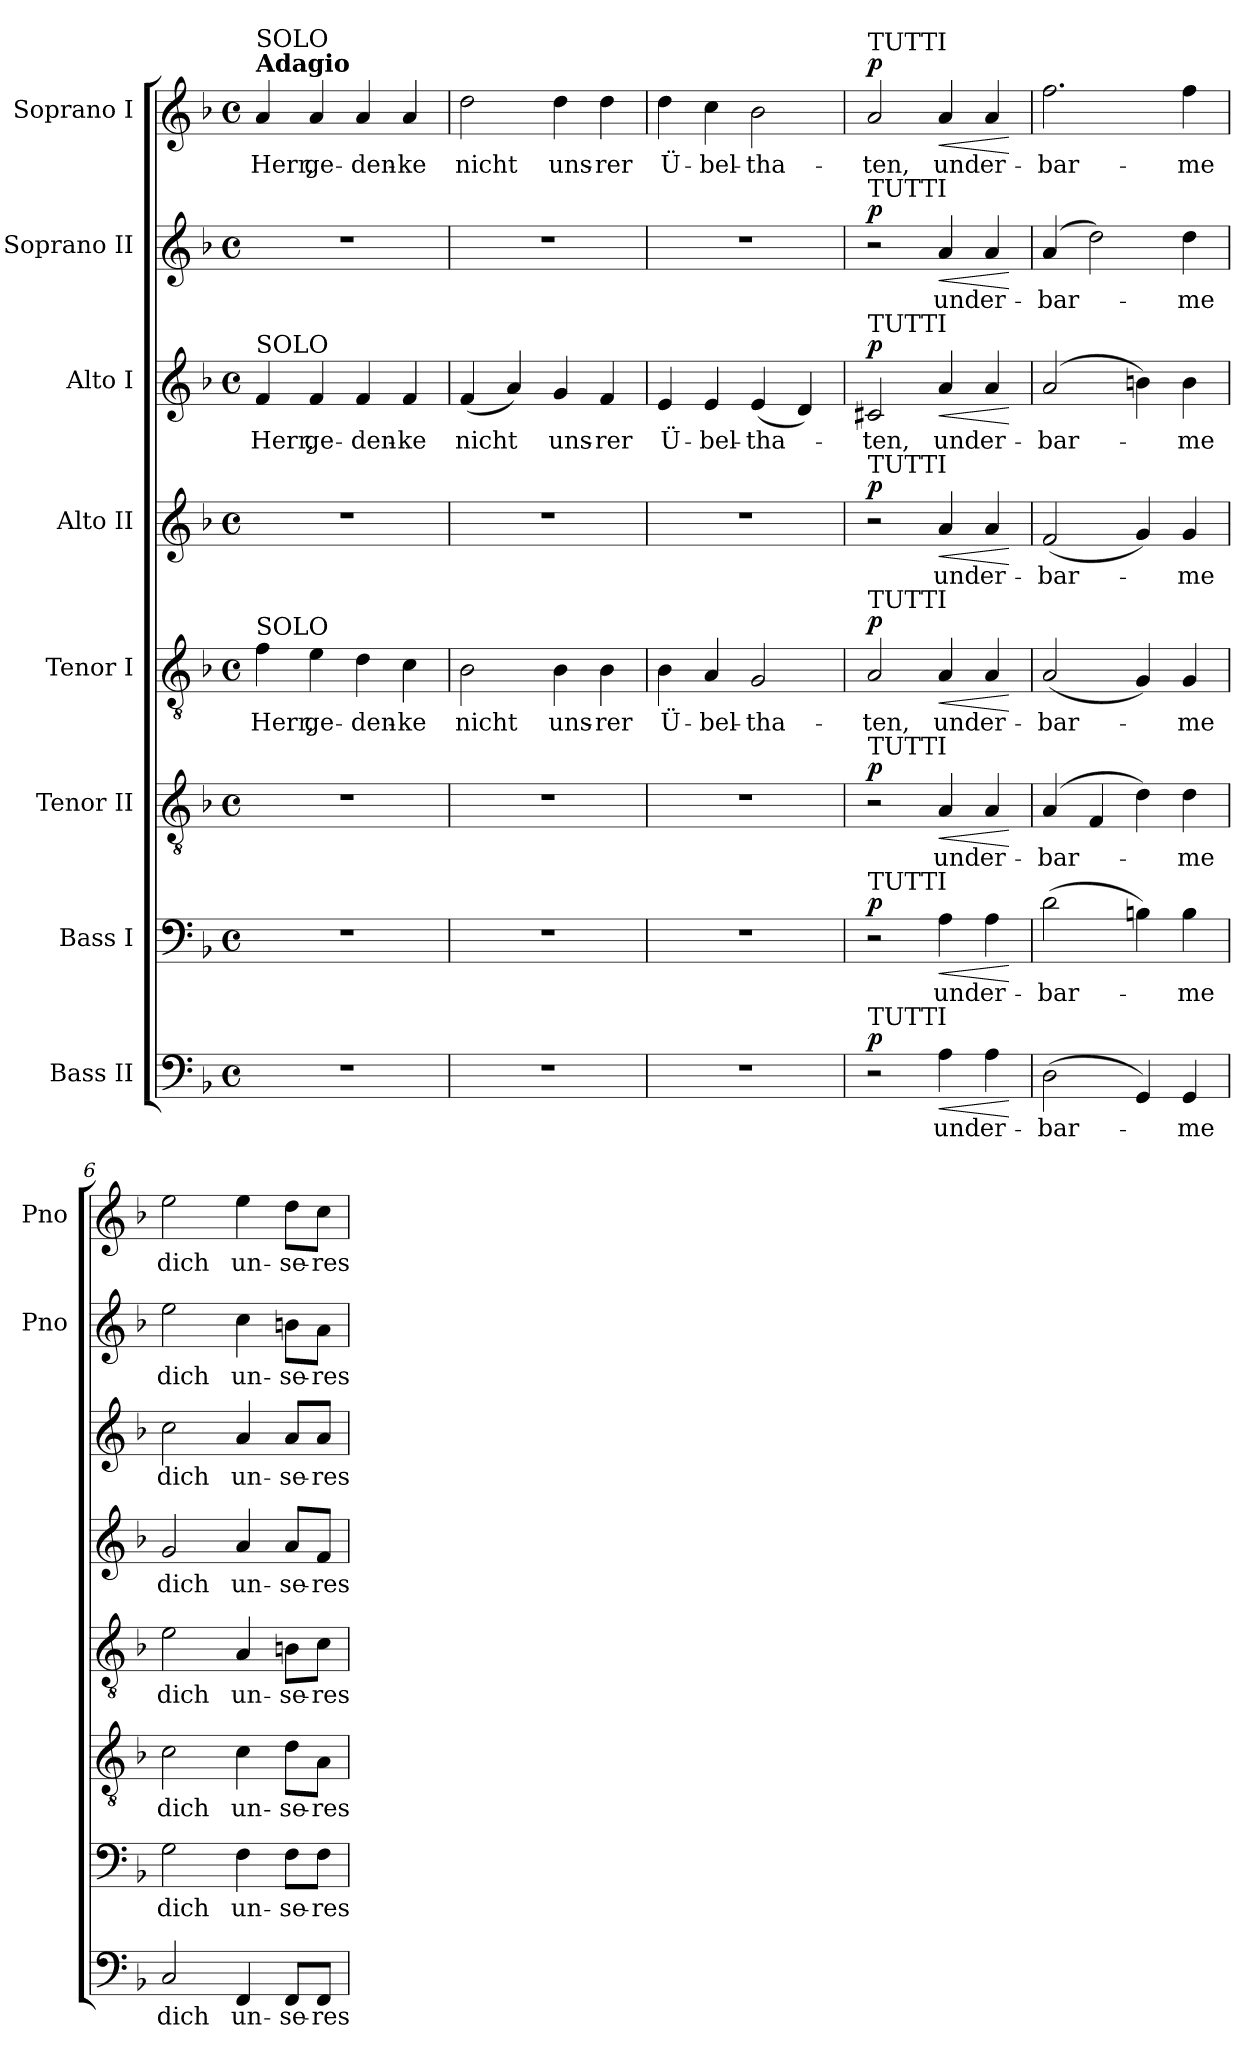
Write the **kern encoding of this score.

**kern	**text	**dynam	**kern	**text	**dynam	**kern	**text	**dynam	**kern	**text	**dynam	**kern	**text	**dynam	**kern	**text	**dynam	**kern	**text	**dynam	**kern	**text	**dynam
*part8	*part8	*part8	*part7	*part7	*part7	*part6	*part6	*part6	*part5	*part5	*part5	*part4	*part4	*part4	*part3	*part3	*part3	*part2	*part2	*part2	*part1	*part1	*part1
*staff8	*staff8	*staff8	*staff7	*staff7	*staff7	*staff6	*staff6	*staff6	*staff5	*staff5	*staff5	*staff4	*staff4	*staff4	*staff3	*staff3	*staff3	*staff2	*staff2	*staff2	*staff1	*staff1	*staff1
*I"Bass II	*	*	*I"Bass I	*	*	*I"Tenor II	*	*	*I"Tenor I	*	*	*I"Alto II	*	*	*I"Alto I	*	*	*I"Soprano II	*	*	*I"Soprano I	*	*
*	*	*	*	*	*	*	*	*	*	*	*	*	*	*	*	*	*	*I'Pno	*	*	*I'Pno	*	*
*clefF4	*	*	*clefF4	*	*	*clefGv2	*	*	*clefGv2	*	*	*clefG2	*	*	*clefG2	*	*	*clefG2	*	*	*clefG2	*	*
*k[b-]	*	*	*k[b-]	*	*	*k[b-]	*	*	*k[b-]	*	*	*k[b-]	*	*	*k[b-]	*	*	*k[b-]	*	*	*k[b-]	*	*
*d:	*	*	*d:	*	*	*d:	*	*	*d:	*	*	*d:	*	*	*d:	*	*	*d:	*	*	*d:	*	*
*M4/4	*	*	*M4/4	*	*	*M4/4	*	*	*M4/4	*	*	*M4/4	*	*	*M4/4	*	*	*M4/4	*	*	*M4/4	*	*
*met(c)	*	*	*met(c)	*	*	*met(c)	*	*	*met(c)	*	*	*met(c)	*	*	*met(c)	*	*	*met(c)	*	*	*met(c)	*	*
=1	=1	=1	=1	=1	=1	=1	=1	=1	=1	=1	=1	=1	=1	=1	=1	=1	=1	=1	=1	=1	=1	=1	=1
!	!	!	!	!	!	!	!	!	!	!	!	!	!	!	!	!	!	!	!	!	!LO:TX:a:B:t=Adagio	!	!
!	!	!	!	!	!	!	!	!	!	!	!	!	!	!	!	!	!	!	!	!	!LO:TX:a:t=SOLO	!	!
!	!	!	!	!	!	!	!	!	!	!	!	!	!	!	!LO:TX:a:t=SOLO	!	!	!	!	!	!	!	!
!	!	!	!	!	!	!	!	!	!LO:TX:a:t=SOLO	!	!	!	!	!	!	!	!	!	!	!	!	!	!
!	!	!	!	!	!	!	!	!	!	!LO:LY:b	!	!	!	!	!	!LO:LY:b	!	!	!	!	!	!LO:LY:b	!
1r	.	.	1r	.	.	1r	.	.	4f\	Herr,	.	1r	.	.	4f/	Herr,	.	1r	.	.	4a/	Herr,	.
!	!	!	!	!	!	!	!	!	!	!LO:LY:b	!	!	!	!	!	!LO:LY:b	!	!	!	!	!	!LO:LY:b	!
.	.	.	.	.	.	.	.	.	4e\	ge-	.	.	.	.	4f/	ge-	.	.	.	.	4a/	ge-	.
!	!	!	!	!	!	!	!	!	!	!LO:LY:b	!	!	!	!	!	!LO:LY:b	!	!	!	!	!	!LO:LY:b	!
.	.	.	.	.	.	.	.	.	4d\	-den-	.	.	.	.	4f/	-den-	.	.	.	.	4a/	-den-	.
!	!	!	!	!	!	!	!	!	!	!LO:LY:b	!	!	!	!	!	!LO:LY:b	!	!	!	!	!	!LO:LY:b	!
.	.	.	.	.	.	.	.	.	4c\	-ke	.	.	.	.	4f/	-ke	.	.	.	.	4a/	-ke	.
=2	=2	=2	=2	=2	=2	=2	=2	=2	=2	=2	=2	=2	=2	=2	=2	=2	=2	=2	=2	=2	=2	=2	=2
!	!	!	!	!	!	!	!	!	!	!LO:LY:b	!	!	!	!	!	!LO:LY:b	!	!	!	!	!	!LO:LY:b	!
1r	.	.	1r	.	.	1r	.	.	2B-\	nicht	.	1r	.	.	(<4f/	nicht	.	1r	.	.	2dd\	nicht	.
.	.	.	.	.	.	.	.	.	.	.	.	.	.	.	4a/)	.	.	.	.	.	.	.	.
!	!	!	!	!	!	!	!	!	!	!LO:LY:b	!	!	!	!	!	!LO:LY:b	!	!	!	!	!	!LO:LY:b	!
.	.	.	.	.	.	.	.	.	4B-\	uns-	.	.	.	.	4g/	uns-	.	.	.	.	4dd\	uns-	.
!	!	!	!	!	!	!	!	!	!	!LO:LY:b	!	!	!	!	!	!LO:LY:b	!	!	!	!	!	!LO:LY:b	!
.	.	.	.	.	.	.	.	.	4B-\	-rer	.	.	.	.	4f/	-rer	.	.	.	.	4dd\	-rer	.
=3	=3	=3	=3	=3	=3	=3	=3	=3	=3	=3	=3	=3	=3	=3	=3	=3	=3	=3	=3	=3	=3	=3	=3
!	!	!	!	!	!	!	!	!	!	!LO:LY:b	!	!	!	!	!	!LO:LY:b	!	!	!	!	!	!LO:LY:b	!
1r	.	.	1r	.	.	1r	.	.	4B-\	Ü-	.	1r	.	.	4e/	Ü-	.	1r	.	.	4dd\	Ü-	.
!	!	!	!	!	!	!	!	!	!	!LO:LY:b	!	!	!	!	!	!LO:LY:b	!	!	!	!	!	!LO:LY:b	!
.	.	.	.	.	.	.	.	.	4A/	-bel-	.	.	.	.	4e/	-bel-	.	.	.	.	4cc\	-bel-	.
!	!	!	!	!	!	!	!	!	!	!LO:LY:b	!	!	!	!	!	!LO:LY:b	!	!	!	!	!	!LO:LY:b	!
.	.	.	.	.	.	.	.	.	2G/	-tha-	.	.	.	.	(<4e/	-tha-	.	.	.	.	2b-\	-tha-	.
.	.	.	.	.	.	.	.	.	.	.	.	.	.	.	4d/)	.	.	.	.	.	.	.	.
=4	=4	=4	=4	=4	=4	=4	=4	=4	=4	=4	=4	=4	=4	=4	=4	=4	=4	=4	=4	=4	=4	=4	=4
!	!	!	!	!	!	!	!	!	!	!	!	!	!	!	!	!	!	!	!	!	!LO:TX:a:t=TUTTI	!	!
!	!	!	!	!	!	!	!	!	!	!	!	!	!	!	!	!	!	!LO:TX:a:t=TUTTI	!	!	!	!	!
!	!	!	!	!	!	!	!	!	!	!	!	!	!	!	!LO:TX:a:t=TUTTI	!	!	!	!	!	!	!	!
!	!	!	!	!	!	!	!	!	!	!	!	!LO:TX:a:t=TUTTI	!	!	!	!	!	!	!	!	!	!	!
!	!	!	!	!	!	!	!	!	!LO:TX:a:t=TUTTI	!	!	!	!	!	!	!	!	!	!	!	!	!	!
!	!	!	!	!	!	!LO:TX:a:t=TUTTI	!	!	!	!	!	!	!	!	!	!	!	!	!	!	!	!	!
!	!	!	!LO:TX:a:t=TUTTI	!	!	!	!	!	!	!	!	!	!	!	!	!	!	!	!	!	!	!	!
!LO:TX:a:t=TUTTI	!	!	!	!	!	!	!	!	!	!	!	!	!	!	!	!	!	!	!	!	!	!	!
!	!	!LO:DY:b	!	!	!LO:DY:b	!	!	!LO:DY:b	!	!LO:LY:b	!LO:DY:b	!	!	!LO:DY:b	!	!LO:LY:b	!LO:DY:b	!	!	!LO:DY:b	!	!LO:LY:b	!LO:DY:b
2r	.	p	2r	.	p	2r	.	p	2A/	-ten,	p	2r	.	p	2c#X/	-ten,	p	2r	.	p	2a/	-ten,	p
!	!LO:LY:b	!LO:HP:b	!	!LO:LY:b	!LO:HP:b	!	!LO:LY:b	!LO:HP:b	!	!LO:LY:b	!LO:HP:b	!	!LO:LY:b	!LO:HP:b	!	!LO:LY:b	!LO:HP:b	!	!LO:LY:b	!LO:HP:b	!	!LO:LY:b	!LO:HP:b
4A\	und	<	4A\	und	<	4A/	und	<	4A/	und	<	4a/	und	<	4a/	und	<	4a/	und	<	4a/	und	<
!	!LO:LY:b	!	!	!LO:LY:b	!	!	!LO:LY:b	!	!	!LO:LY:b	!	!	!LO:LY:b	!	!	!LO:LY:b	!	!	!LO:LY:b	!	!	!LO:LY:b	!
4A\	er-	.	4A\	er-	.	4A/	er-	.	4A/	er-	.	4a/	er-	.	4a/	er-	.	4a/	er-	.	4a/	er-	.
.	.	[	.	.	[	.	.	[	.	.	[	.	.	[	.	.	[	.	.	[	.	.	[
=5	=5	=5	=5	=5	=5	=5	=5	=5	=5	=5	=5	=5	=5	=5	=5	=5	=5	=5	=5	=5	=5	=5	=5
!	!LO:LY:b	!	!	!LO:LY:b	!	!	!LO:LY:b	!	!	!LO:LY:b	!	!	!LO:LY:b	!	!	!LO:LY:b	!	!	!LO:LY:b	!	!	!LO:LY:b	!
(>2D\	-bar-	.	(>2d\	-bar-	.	(>4A/	-bar-	.	(<2A/	-bar-	.	(<2f/	-bar-	.	(>2a/	-bar-	.	(>4a/	-bar-	.	2.ff\	-bar-	.
.	.	.	.	.	.	4F/	.	.	.	.	.	.	.	.	.	.	.	2dd\)	.	.	.	.	.
4GG/)	.	.	4Bn\)	.	.	4d\)	.	.	4G/)	.	.	4g/)	.	.	4bn\)	.	.	.	.	.	.	.	.
!	!LO:LY:b	!	!	!LO:LY:b	!	!	!LO:LY:b	!	!	!LO:LY:b	!	!	!LO:LY:b	!	!	!LO:LY:b	!	!	!LO:LY:b	!	!	!LO:LY:b	!
4GG/	-me	.	4B\	-me	.	4d\	-me	.	4G/	-me	.	4g/	-me	.	4b\	-me	.	4dd\	-me	.	4ff\	-me	.
!!LO:PB:g=z
=6	=6	=6	=6	=6	=6	=6	=6	=6	=6	=6	=6	=6	=6	=6	=6	=6	=6	=6	=6	=6	=6	=6	=6
!	!LO:LY:b	!	!	!LO:LY:b	!	!	!LO:LY:b	!	!	!LO:LY:b	!	!	!LO:LY:b	!	!	!LO:LY:b	!	!	!LO:LY:b	!	!	!LO:LY:b	!
2C/	dich	.	2G\	dich	.	2c\	dich	.	2e\	dich	.	2g/	dich	.	2cc\	dich	.	2ee\	dich	.	2ee\	dich	.
!	!LO:LY:b	!	!	!LO:LY:b	!	!	!LO:LY:b	!	!	!LO:LY:b	!	!	!LO:LY:b	!	!	!LO:LY:b	!	!	!LO:LY:b	!	!	!LO:LY:b	!
4FF/	un-	.	4F\	un-	.	4c\	un-	.	4A/	un-	.	4a/	un-	.	4a/	un-	.	4cc\	un-	.	4ee\	un-	.
!	!LO:LY:b	!	!	!LO:LY:b	!	!	!LO:LY:b	!	!	!LO:LY:b	!	!	!LO:LY:b	!	!	!LO:LY:b	!	!	!LO:LY:b	!	!	!LO:LY:b	!
8FF/L	-se-	.	8F\L	-se-	.	8d\L	-se-	.	8Bn\L	-se-	.	8a/L	-se-	.	8a/L	-se-	.	8bn\L	-se-	.	8dd\L	-se-	.
!	!LO:LY:b	!	!	!LO:LY:b	!	!	!LO:LY:b	!	!	!LO:LY:b	!	!	!LO:LY:b	!	!	!LO:LY:b	!	!	!LO:LY:b	!	!	!LO:LY:b	!
8FF/J	-res	.	8F\J	-res	.	8A\J	-res	.	8c\J	-res	.	8f/J	-res	.	8a/J	-res	.	8a\J	-res	.	8cc\J	-res	.
=	=	=	=	=	=	=	=	=	=	=	=	=	=	=	=	=	=	=	=	=	=	=	=
*-	*-	*-	*-	*-	*-	*-	*-	*-	*-	*-	*-	*-	*-	*-	*-	*-	*-	*-	*-	*-	*-	*-	*-
